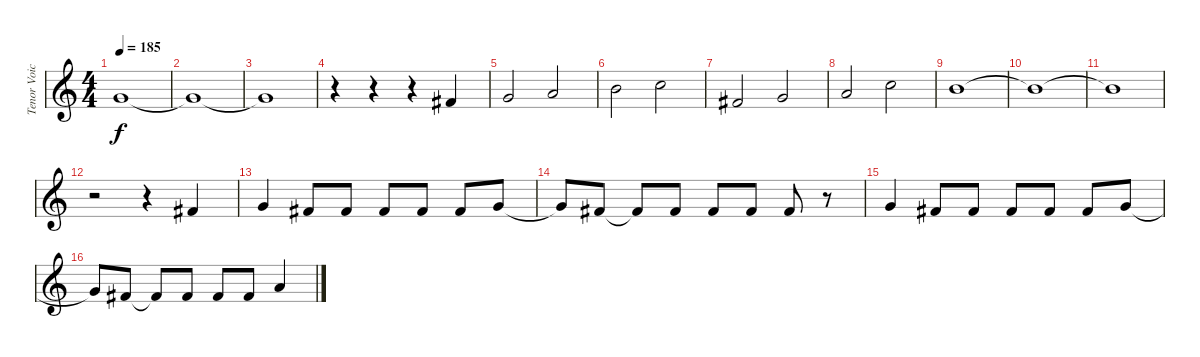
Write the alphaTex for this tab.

\track ("Tenor Voice" "Tenor Voic") {instrument tenorsax}
\staff {score}
\tuning (E4 B3 G3 D3 A2 E2 B1) {hide}
\ts (4 4)
\tempo 185
\clef g2
\ks c
3.1.1{dy f} |
3.1{t}.1 |
3.1{t}.1 |
r.4 r.4 r.4 2.1.4 |
3.1.2 5.1.2 |
7.1.2 8.1.2 |
2.1.2 3.1.2 |
5.1.2 8.1.2 |
7.1.1 |
7.1{t}.1 |
7.1{t}.1 |
r.2 r.4 2.1.4 |
3.1.4 2.1.8 2.1.8 2.1.8 2.1.8 2.1.8 3.1.8 |
3.1{t}.8 2.1.8 2.1{t}.8 2.1.8 2.1.8 2.1.8 2.1.8 r.8 |
3.1.4 2.1.8 2.1.8 2.1.8 2.1.8 2.1.8 3.1.8 |
3.1{t}.8 2.1.8 2.1{t}.8 2.1.8 2.1.8 2.1.8 5.1.4
